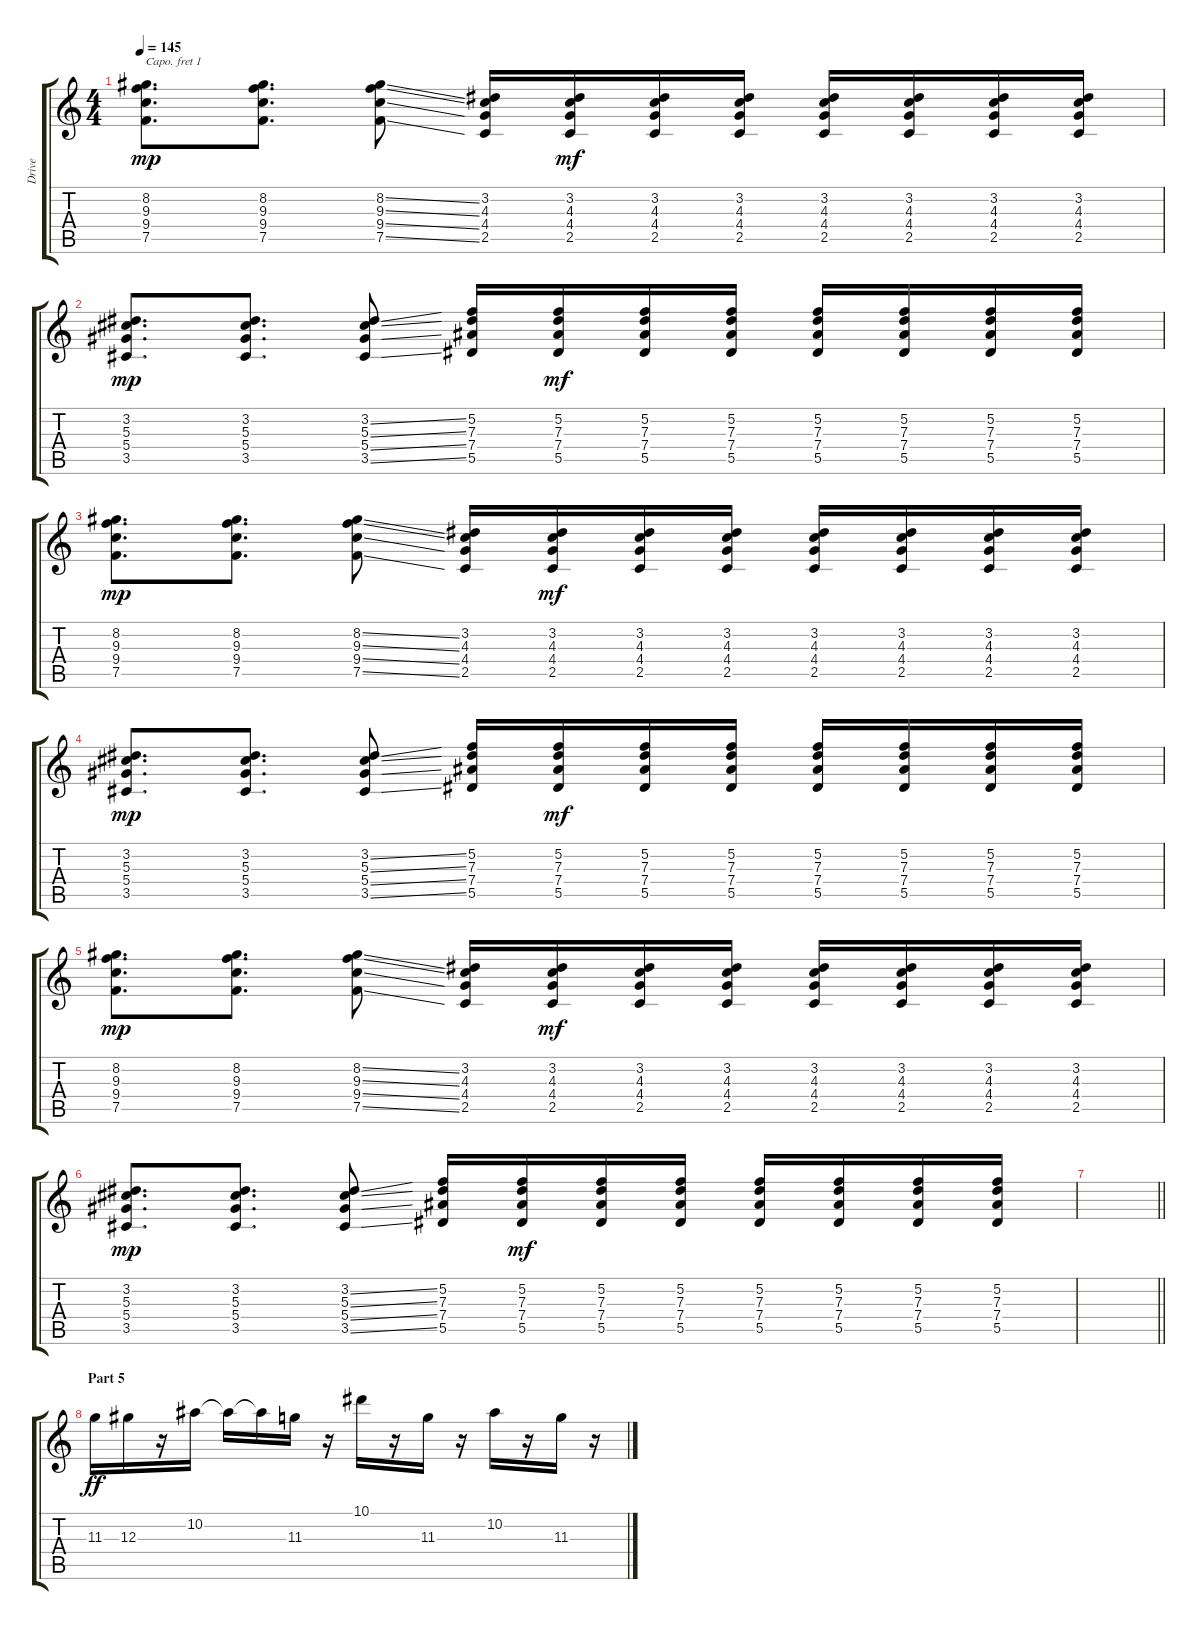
\track ("Drive" "Drive") {instrument overdrivenguitar}
\staff {score tabs}
\capo 1
\tuning (E4 B3 G3 D3 A2 E2) {hide}
\ts (4 4)
\tempo 145
\clef g2
\ks c
(8.2 9.3 9.4 7.5).8{d dy mp} (8.2 9.3 9.4 7.5).8{d} (8.2{ss} 9.3{ss} 9.4{ss} 7.5{ss}).8 (3.2 4.3 4.4 2.5).16 (3.2 4.3 4.4 2.5).16{dy mf} (3.2 4.3 4.4 2.5).16 (3.2 4.3 4.4 2.5).16 (3.2 4.3 4.4 2.5).16 (3.2 4.3 4.4 2.5).16 (3.2 4.3 4.4 2.5).16 (3.2 4.3 4.4 2.5).16 |
(3.2 5.3 5.4 3.5).8{d dy mp} (3.2 5.3 5.4 3.5).8{d} (3.2{ss} 5.3{ss} 5.4{ss} 3.5{ss}).8 (5.2 7.3 7.4 5.5).16 (5.2 7.3 7.4 5.5).16{dy mf} (5.2 7.3 7.4 5.5).16 (5.2 7.3 7.4 5.5).16 (5.2 7.3 7.4 5.5).16 (5.2 7.3 7.4 5.5).16 (5.2 7.3 7.4 5.5).16 (5.2 7.3 7.4 5.5).16 |
(8.2 9.3 9.4 7.5).8{d dy mp} (8.2 9.3 9.4 7.5).8{d} (8.2{ss} 9.3{ss} 9.4{ss} 7.5{ss}).8 (3.2 4.3 4.4 2.5).16 (3.2 4.3 4.4 2.5).16{dy mf} (3.2 4.3 4.4 2.5).16 (3.2 4.3 4.4 2.5).16 (3.2 4.3 4.4 2.5).16 (3.2 4.3 4.4 2.5).16 (3.2 4.3 4.4 2.5).16 (3.2 4.3 4.4 2.5).16 |
(3.2 5.3 5.4 3.5).8{d dy mp} (3.2 5.3 5.4 3.5).8{d} (3.2{ss} 5.3{ss} 5.4{ss} 3.5{ss}).8 (5.2 7.3 7.4 5.5).16 (5.2 7.3 7.4 5.5).16{dy mf} (5.2 7.3 7.4 5.5).16 (5.2 7.3 7.4 5.5).16 (5.2 7.3 7.4 5.5).16 (5.2 7.3 7.4 5.5).16 (5.2 7.3 7.4 5.5).16 (5.2 7.3 7.4 5.5).16 |
(8.2 9.3 9.4 7.5).8{d dy mp} (8.2 9.3 9.4 7.5).8{d} (8.2{ss} 9.3{ss} 9.4{ss} 7.5{ss}).8 (3.2 4.3 4.4 2.5).16 (3.2 4.3 4.4 2.5).16{dy mf} (3.2 4.3 4.4 2.5).16 (3.2 4.3 4.4 2.5).16 (3.2 4.3 4.4 2.5).16 (3.2 4.3 4.4 2.5).16 (3.2 4.3 4.4 2.5).16 (3.2 4.3 4.4 2.5).16 |
(3.2 5.3 5.4 3.5).8{d dy mp} (3.2 5.3 5.4 3.5).8{d} (3.2{ss} 5.3{ss} 5.4{ss} 3.5{ss}).8 (5.2 7.3 7.4 5.5).16 (5.2 7.3 7.4 5.5).16{dy mf} (5.2 7.3 7.4 5.5).16 (5.2 7.3 7.4 5.5).16 (5.2 7.3 7.4 5.5).16 (5.2 7.3 7.4 5.5).16 (5.2 7.3 7.4 5.5).16 (5.2 7.3 7.4 5.5).16 |
\barLineRight lightlight
|
\section ("" "Part 5")
11.3.16{dy ff} 12.3.16 r.16 10.2.16 10.2{t}.16 10.2{t}.16 11.3.16 r.16 10.1.16 r.16 11.3.16 r.16 10.2.16 r.16 11.3.16 r.16
